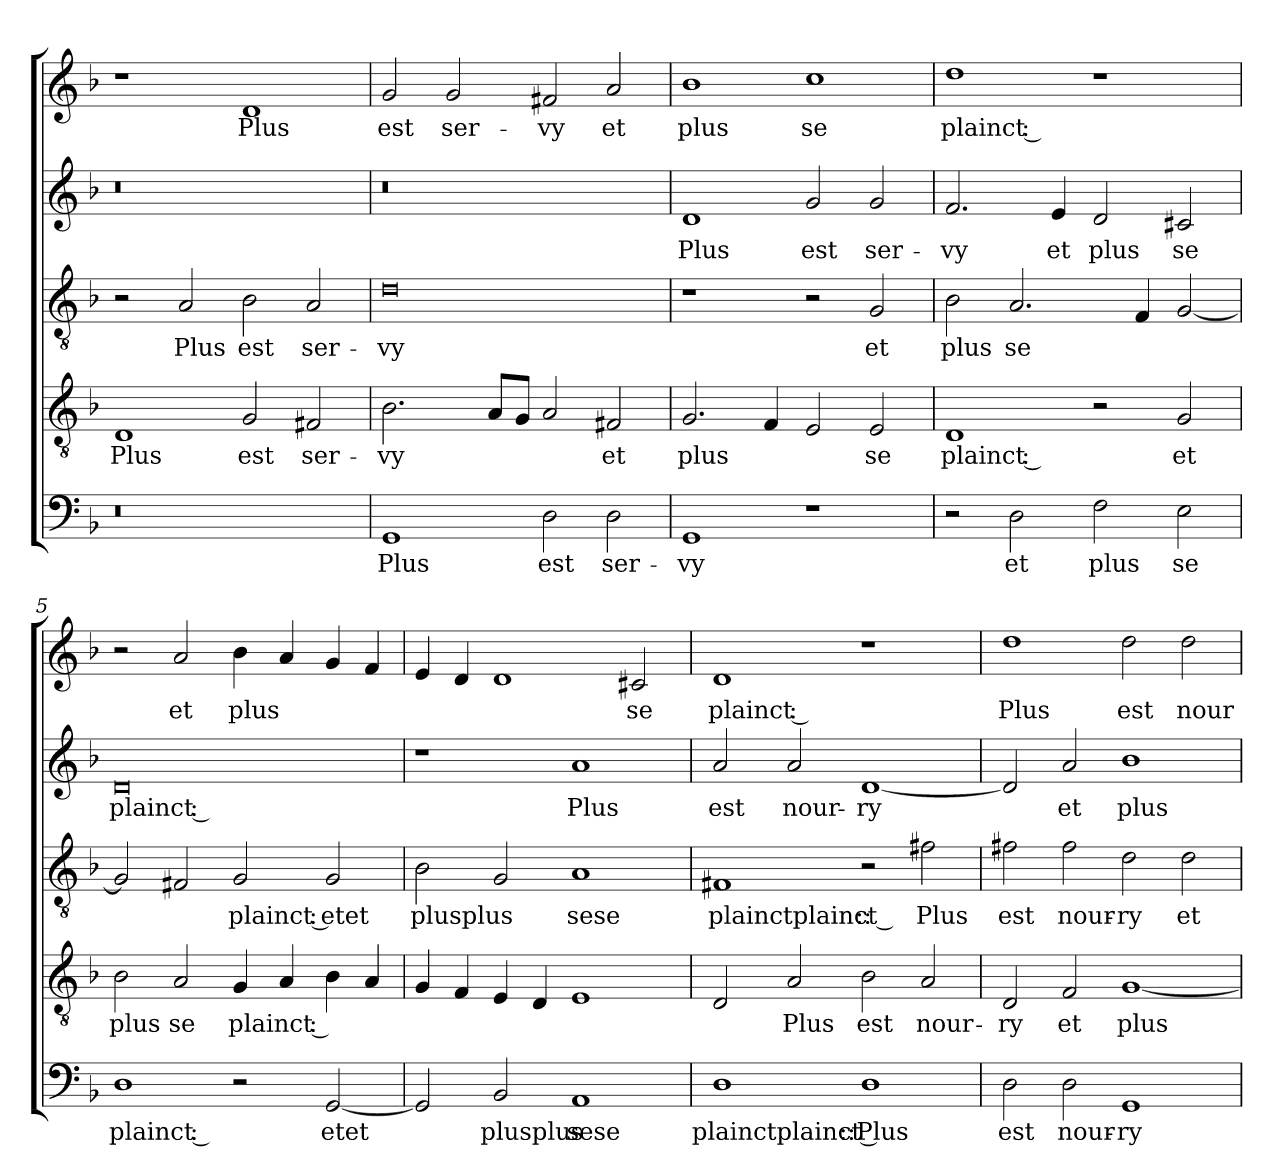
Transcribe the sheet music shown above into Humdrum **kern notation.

**kern	**text	**kern	**text	**kern	**text	**kern	**text	**kern	**text
*part5	*part5	*part4	*part4	*part3	*part3	*part2	*part2	*part1	*part1
*staff5	*staff5	*staff4	*staff4	*staff3	*staff3	*staff2	*staff2	*staff1	*staff1
*clefF4	*	*clefGv2	*	*clefGv2	*	*clefG2	*	*clefG2	*
*k[b-]	*	*k[b-]	*	*k[b-]	*	*k[b-]	*	*k[b-]	*
=1	=1	=1	=1	=1	=1	=1	=1	=1	=1
0r	.	1D	Plus	2r	.	0r	.	1r	.
.	.	.	.	2A	Plus	.	.	.	.
.	.	2G	est	2B-	est	.	.	1d	Plus
.	.	2F#X	ser-	2A	ser-	.	.	.	.
=2	=2	=2	=2	=2	=2	=2	=2	=2	=2
1GG	Plus	2.B-	-vy	0d	-vy	0r	.	2g	est
.	.	.	.	.	.	.	.	2g	ser-
.	.	8AL	.	.	.	.	.	.	.
.	.	8GJ	.	.	.	.	.	.	.
2D	est	2A	.	.	.	.	.	2f#X	-vy
2D	ser-	2F#X	et	.	.	.	.	2a	et
=3	=3	=3	=3	=3	=3	=3	=3	=3	=3
1GG	-vy	2.G	plus	1r	.	1d	Plus	1b-	plus
.	.	4F	.	.	.	.	.	.	.
1r	.	2E	.	2r	.	2g	est	1cc	se
.	.	2E	se	2G	et	2g	ser-	.	.
!!LO:LB:g=z
=4	=4	=4	=4	=4	=4	=4	=4	=4	=4
2r	.	1D	plainct :	2B-	plus	2.f	-vy	1dd	plainct :
2D	et	.	.	2.A	se	.	.	.	.
.	.	.	.	.	.	4e	et	.	.
2F	plus	2r	.	.	.	2d	plus	1r	.
.	.	.	.	4F	.	.	.	.	.
2E	se	2G	et	[2G	.	2c#X	se	.	.
=5	=5	=5	=5	=5	=5	=5	=5	=5	=5
1D	plainct :	2B-	plus	2G]	.	0d	plainct :	2r	.
.	.	2A	se	2F#X	.	.	.	2a	et
2r	.	4G	plainct :	2G	plainct :	.	.	4b-	plus
.	.	4A	.	.	.	.	.	4a	.
[2GG	etet	4B-	.	2G	etet	.	.	4g	.
.	.	4A	.	.	.	.	.	4f	.
=6	=6	=6	=6	=6	=6	=6	=6	=6	=6
2GG]	.	4G	.	2B-	plusplus	1r	.	4e	.
.	.	4F	.	.	.	.	.	4d	.
2BB-	plusplus	4E	.	2G	.	.	.	1d	.
.	.	4D	.	.	.	.	.	.	.
1AA	sese	1E	.	1A	sese	1a	Plus	.	.
.	.	.	.	.	.	.	.	2c#X	se
=7	=7	=7	=7	=7	=7	=7	=7	=7	=7
1D	plainctplainct ::	2D	.	1F#X	plainctplainct ::	2a	est	1d	plainct :
.	.	2A	Plus	.	.	2a	nour-	.	.
1D	Plus	2B-	est	2r	.	[1d	-ry	1r	.
.	.	2A	nour-	2f#X	Plus	.	.	.	.
!!LO:PB:g=z
=8	=8	=8	=8	=8	=8	=8	=8	=8	=8
2D	est	2D	-ry	2f#X	est	2d]	.	1dd	Plus
2D	nour-	2F	et	2f#	nour-	2a	et	.	.
1GG	-ry	[1G	plus	2d	-ry	1b-	plus	2dd	est
.	.	.	.	2d	et	.	.	2dd	nour-
=	=	=	=	=	=	=	=	=	=
*-	*-	*-	*-	*-	*-	*-	*-	*-	*-
